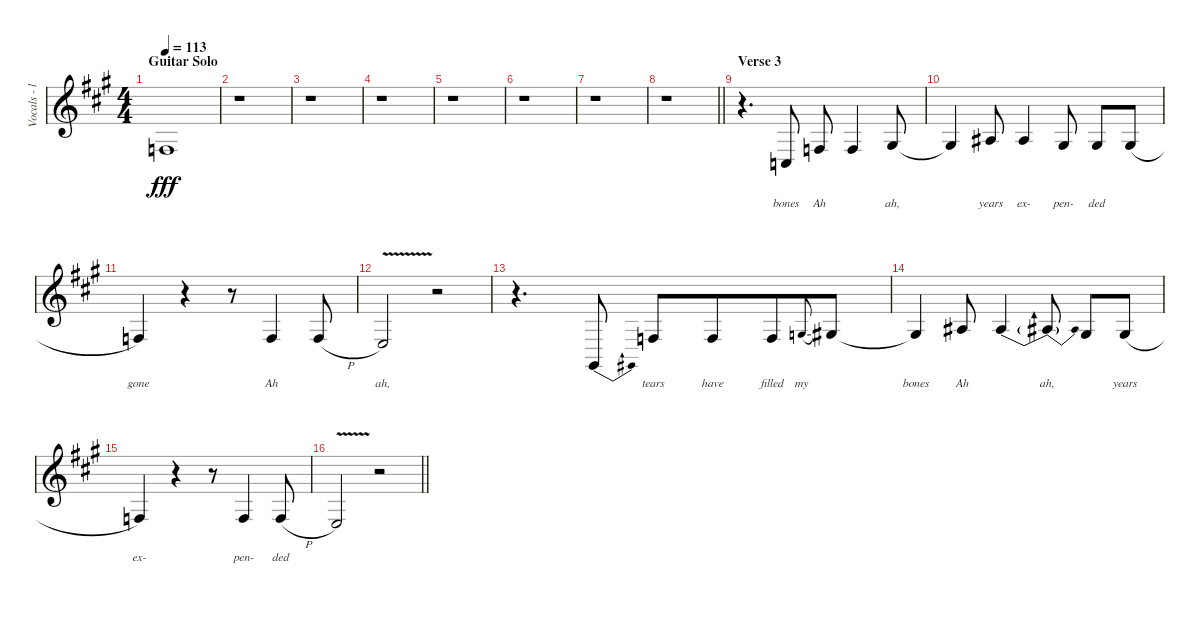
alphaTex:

\track ("Vocals - lead" "Vocals - l") {instrument trombone}
\staff {score}
\tuning (Eb4 Bb3 Gb3 Db3 Ab2 Eb2) {hide}
\ts (4 4)
\section ("" "Guitar Solo")
\tempo 113
\clef g2
\ks f#minor
9.5{t}.1{lyrics (0 "") lyrics (1 "") lyrics (2 "") lyrics (3 "") lyrics (4 "") dy fff} |
r.1 |
r.1 |
r.1 |
r.1 |
r.1 |
r.1 |
\barLineRight lightlight
r.1 |
\section ("" "Verse 3")
r.4{d} 9.6.8{lyrics (0 "bones") lyrics (1 "") lyrics (2 "") lyrics (3 "") lyrics (4 "")} 14.6.8{lyrics (0 "Ah") lyrics (1 "") lyrics (2 "") lyrics (3 "") lyrics (4 "")} 14.6.4{lyrics (0 "") lyrics (1 "") lyrics (2 "") lyrics (3 "") lyrics (4 "")} 12.5.8{lyrics (0 "ah,") lyrics (1 "") lyrics (2 "") lyrics (3 "") lyrics (4 "")} |
12.5{t}.4{lyrics (0 "") lyrics (1 "") lyrics (2 "") lyrics (3 "") lyrics (4 "")} 14.5.8{lyrics (0 "years") lyrics (1 "") lyrics (2 "") lyrics (3 "") lyrics (4 "") beam Up} 14.5.4{lyrics (0 "ex-") lyrics (1 "") lyrics (2 "") lyrics (3 "") lyrics (4 "") beam Up} 12.5.8{lyrics (0 "pen-") lyrics (1 "") lyrics (2 "") lyrics (3 "") lyrics (4 "")} 12.5.8{lyrics (0 "ded") lyrics (1 "") lyrics (2 "") lyrics (3 "") lyrics (4 "")} 12.5{h}.8{lyrics (0 "") lyrics (1 "") lyrics (2 "") lyrics (3 "") lyrics (4 "")} |
9.5.4{lyrics (0 "gone") lyrics (1 "") lyrics (2 "") lyrics (3 "") lyrics (4 "")} r.4 r.8 9.5.4{lyrics (0 "Ah") lyrics (1 "") lyrics (2 "") lyrics (3 "") lyrics (4 "")} 9.5{h}.8{lyrics (0 "") lyrics (1 "") lyrics (2 "") lyrics (3 "") lyrics (4 "")} |
8.5{v}.2{lyrics (0 "ah,") lyrics (1 "") lyrics (2 "") lyrics (3 "") lyrics (4 "")} r.2 |
r.4{d} 5.6{be (bend 0 0 60 1)}.8{lyrics (0 "") lyrics (1 "") lyrics (2 "") lyrics (3 "") lyrics (4 "")} 14.6.8{lyrics (0 "tears") lyrics (1 "") lyrics (2 "") lyrics (3 "") lyrics (4 "")} 14.6.8{lyrics (0 "have") lyrics (1 "") lyrics (2 "") lyrics (3 "") lyrics (4 "") beam merge} 14.6.8{lyrics (0 "filled") lyrics (1 "") lyrics (2 "") lyrics (3 "") lyrics (4 "")} 11.5{sl}.8{lyrics (0 "my") lyrics (1 "") lyrics (2 "") lyrics (3 "") lyrics (4 "") gr onbeat} 12.5.8{lyrics (0 "") lyrics (1 "") lyrics (2 "") lyrics (3 "") lyrics (4 "")} |
12.5{t}.4{lyrics (0 "bones") lyrics (1 "") lyrics (2 "") lyrics (3 "") lyrics (4 "")} 14.5.8{lyrics (0 "Ah") lyrics (1 "") lyrics (2 "") lyrics (3 "") lyrics (4 "") beam Up} 14.5{be (bend 0 0 60 1)}.4{lyrics (0 "") lyrics (1 "") lyrics (2 "") lyrics (3 "") lyrics (4 "") beam Up} 14.5{be (release 0 1 60 0) t}.8{lyrics (0 "ah,") lyrics (1 "") lyrics (2 "") lyrics (3 "") lyrics (4 "") beam Up} 12.5.8{lyrics (0 "") lyrics (1 "") lyrics (2 "") lyrics (3 "") lyrics (4 "")} 12.5{h}.8{lyrics (0 "years") lyrics (1 "") lyrics (2 "") lyrics (3 "") lyrics (4 "")} |
9.5.4{lyrics (0 "ex-") lyrics (1 "") lyrics (2 "") lyrics (3 "") lyrics (4 "")} r.4 r.8 9.5.4{lyrics (0 "pen-") lyrics (1 "") lyrics (2 "") lyrics (3 "") lyrics (4 "")} 9.5{h}.8{lyrics (0 "ded") lyrics (1 "") lyrics (2 "") lyrics (3 "") lyrics (4 "")} |
\barLineRight lightlight
8.5{v}.2{lyrics (0 "") lyrics (1 "") lyrics (2 "") lyrics (3 "") lyrics (4 "")} r.2
